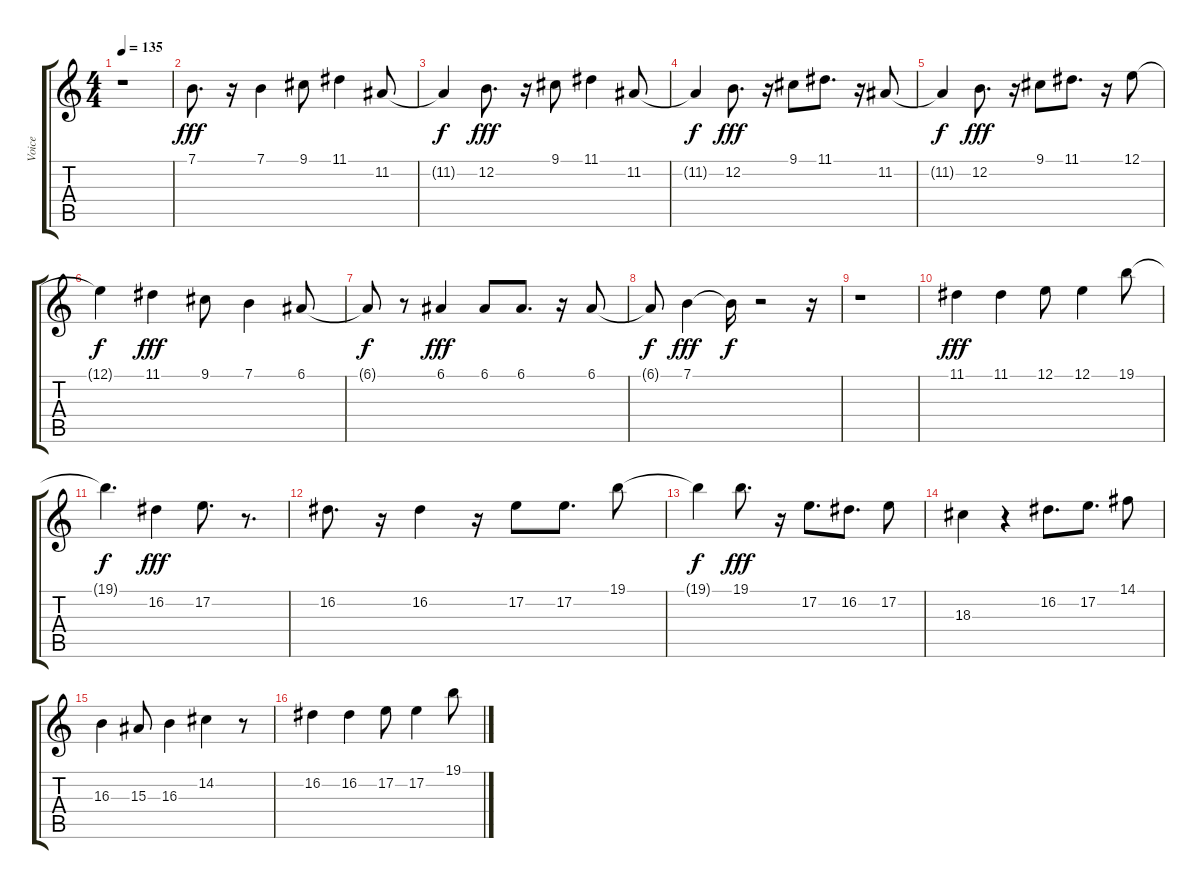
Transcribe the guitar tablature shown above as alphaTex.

\track ("Voice" "Voice") {instrument panflute}
\staff {score tabs}
\tuning (E4 B3 G3 D3 A2 E2) {hide}
\ts (4 4)
\tempo 135
\clef g2
\ks c
r.1{dy f} |
7.1.8{d dy fff} r.16 7.1.4 9.1.8 11.1.4 11.2.8 |
11.2{t}.4{dy f} 12.2.8{d dy fff} r.16 9.1.8 11.1.4 11.2.8 |
11.2{t}.4{dy f} 12.2.8{d dy fff} r.16 9.1.8 11.1.8{d} r.16 11.2.8 |
11.2{t}.4{dy f} 12.2.8{d dy fff} r.16 9.1.8 11.1.8{d} r.16 12.1.8 |
12.1{t}.4{dy f} 11.1.4{dy fff} 9.1.8 7.1.4 6.1.8 |
6.1{t}.8{dy f} r.8 6.1.4{dy fff} 6.1.8 6.1.8{d} r.16 6.1.8 |
6.1{t}.8{dy f} 7.1.4{dy fff} 7.1{t}.16{dy f} r.2 r.16 |
r.1 |
11.1.4{dy fff} 11.1.4 12.1.8 12.1.4 19.1.8 |
19.1{t}.4{d dy f} 16.2.4{dy fff} 17.2.8{d} r.8{d} |
16.2.8{d} r.16 16.2.4 r.16 17.2.8 17.2.8{d} 19.1.8 |
19.1{t}.4{dy f} 19.1.8{d dy fff} r.16 17.2.8{d} 16.2.8{d} 17.2.8 |
18.3.4 r.4 16.2.8{d} 17.2.8{d} 14.1.8 |
16.3.4 15.3.8 16.3.4 14.2.4 r.8 |
16.2.4 16.2.4 17.2.8 17.2.4 19.1.8
